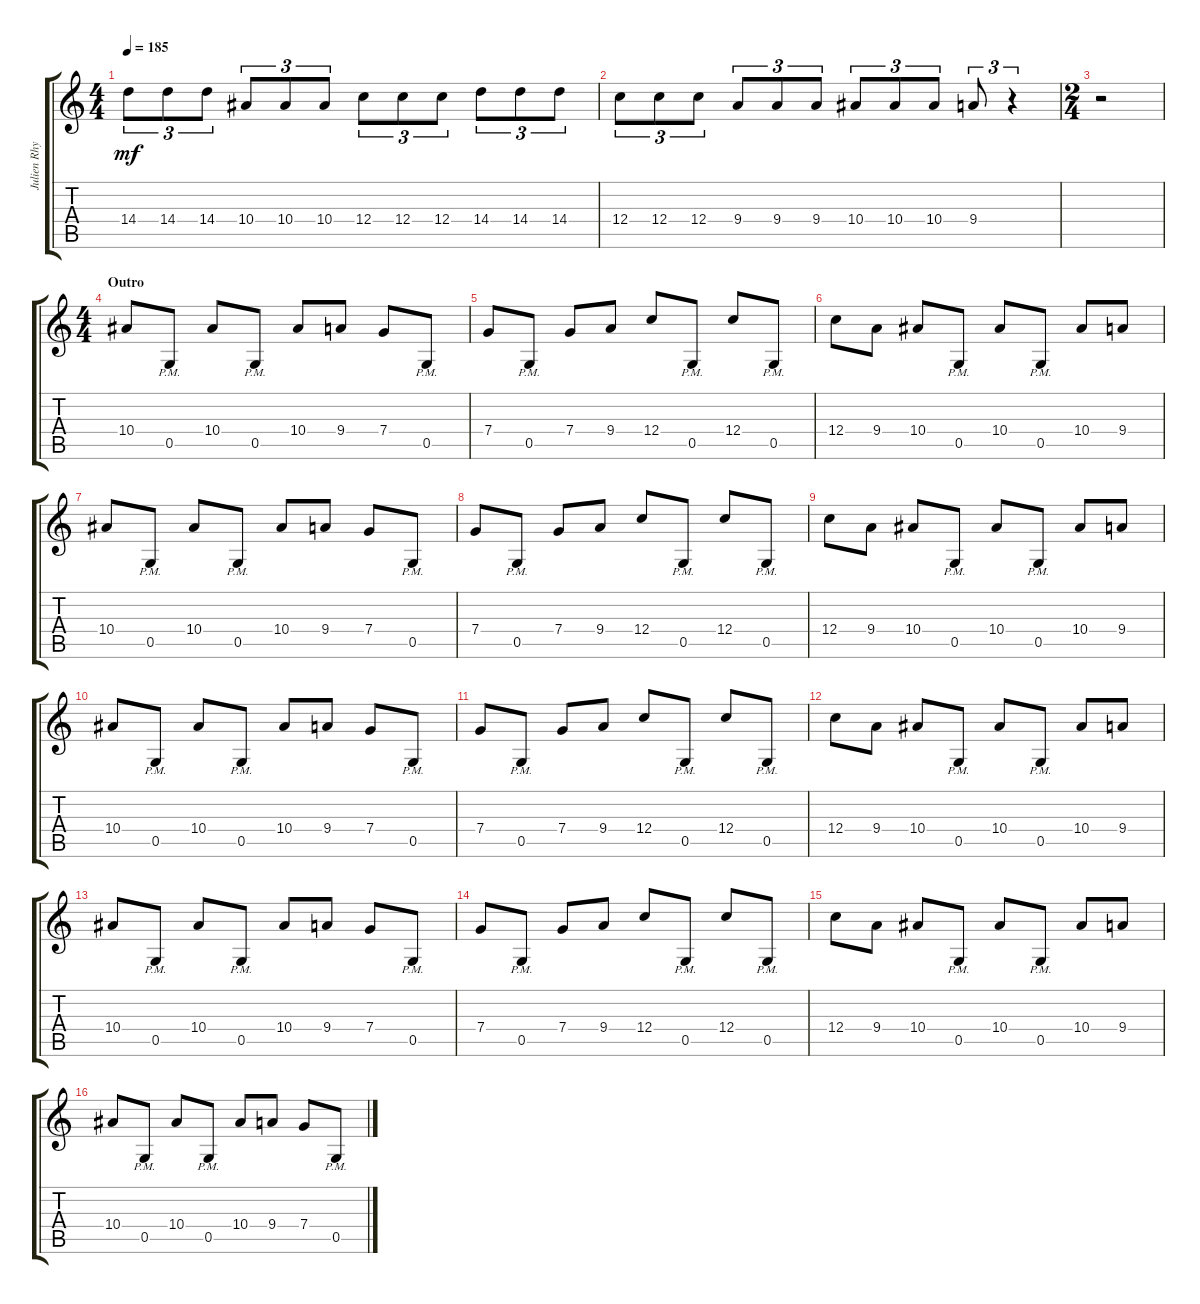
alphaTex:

\track ("Julien Rhythm" "Julien Rhy") {instrument distortionguitar}
\staff {score tabs}
\tuning (D4 A3 F3 C3 G2 C2) {hide}
\ts (4 4)
\tempo 185
\clef g2
\ks c
14.4.8{tu (3 2) dy mf} 14.4.8{tu (3 2)} 14.4.8{tu (3 2)} 10.4.8{tu (3 2)} 10.4.8{tu (3 2)} 10.4.8{tu (3 2)} 12.4.8{tu (3 2)} 12.4.8{tu (3 2)} 12.4.8{tu (3 2)} 14.4.8{tu (3 2)} 14.4.8{tu (3 2)} 14.4.8{tu (3 2)} |
12.4.8{tu (3 2)} 12.4.8{tu (3 2)} 12.4.8{tu (3 2)} 9.4.8{tu (3 2)} 9.4.8{tu (3 2)} 9.4.8{tu (3 2)} 10.4.8{tu (3 2)} 10.4.8{tu (3 2)} 10.4.8{tu (3 2)} 9.4.8{tu (3 2)} r.4{tu (3 2)} |
\ts (2 4)
r.2 |
\ts (4 4)
\section ("" "Outro")
10.4.8 0.5{pm}.8 10.4.8 0.5{pm}.8 10.4.8 9.4.8 7.4.8 0.5{pm}.8 |
7.4.8 0.5{pm}.8 7.4.8 9.4.8 12.4.8 0.5{pm}.8 12.4.8 0.5{pm}.8 |
12.4.8 9.4.8 10.4.8 0.5{pm}.8 10.4.8 0.5{pm}.8 10.4.8 9.4.8 |
10.4.8 0.5{pm}.8 10.4.8 0.5{pm}.8 10.4.8 9.4.8 7.4.8 0.5{pm}.8 |
7.4.8 0.5{pm}.8 7.4.8 9.4.8 12.4.8 0.5{pm}.8 12.4.8 0.5{pm}.8 |
12.4.8 9.4.8 10.4.8 0.5{pm}.8 10.4.8 0.5{pm}.8 10.4.8 9.4.8 |
10.4.8 0.5{pm}.8 10.4.8 0.5{pm}.8 10.4.8 9.4.8 7.4.8 0.5{pm}.8 |
7.4.8 0.5{pm}.8 7.4.8 9.4.8 12.4.8 0.5{pm}.8 12.4.8 0.5{pm}.8 |
12.4.8 9.4.8 10.4.8 0.5{pm}.8 10.4.8 0.5{pm}.8 10.4.8 9.4.8 |
10.4.8 0.5{pm}.8 10.4.8 0.5{pm}.8 10.4.8 9.4.8 7.4.8 0.5{pm}.8 |
7.4.8 0.5{pm}.8 7.4.8 9.4.8 12.4.8 0.5{pm}.8 12.4.8 0.5{pm}.8 |
12.4.8 9.4.8 10.4.8 0.5{pm}.8 10.4.8 0.5{pm}.8 10.4.8 9.4.8 |
10.4.8 0.5{pm}.8 10.4.8 0.5{pm}.8 10.4.8 9.4.8 7.4.8 0.5{pm}.8
